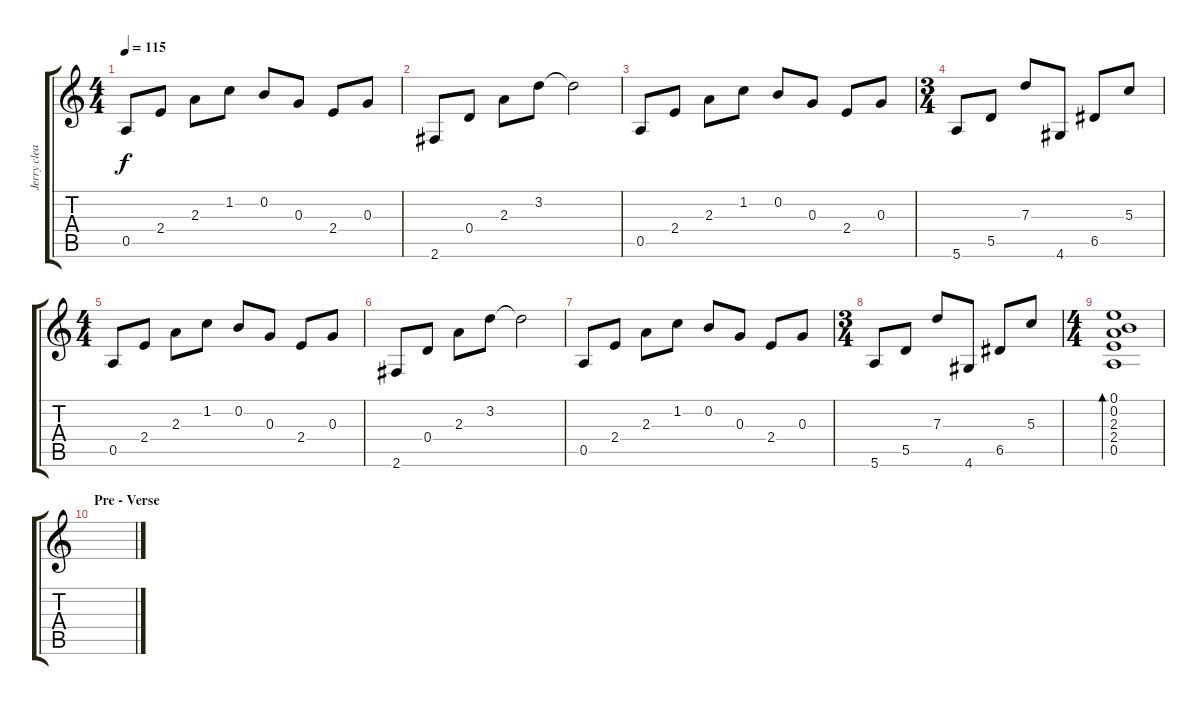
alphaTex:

\track ("Jerry clean" "Jerry clea") {instrument acousticguitarsteel}
\staff {score tabs}
\tuning (E4 B3 G3 D3 A2 E2) {hide}
\ts (4 4)
\tempo 115
\clef g2
\ks c
0.5.8{dy f} 2.4.8 2.3.8 1.2.8 0.2.8 0.3.8 2.4.8 0.3.8 |
2.6.8 0.4.8 2.3.8 3.2.8 3.2{t}.2 |
0.5.8 2.4.8 2.3.8 1.2.8 0.2.8 0.3.8 2.4.8 0.3.8 |
\ts (3 4)
5.6.8 5.5.8 7.3.8 4.6.8 6.5.8 5.3.8 |
\ts (4 4)
0.5.8 2.4.8 2.3.8 1.2.8 0.2.8 0.3.8 2.4.8 0.3.8 |
2.6.8 0.4.8 2.3.8 3.2.8 3.2{t}.2 |
0.5.8 2.4.8 2.3.8 1.2.8 0.2.8 0.3.8 2.4.8 0.3.8 |
\ts (3 4)
5.6.8 5.5.8 7.3.8 4.6.8 6.5.8 5.3.8 |
\ts (4 4)
(0.1 0.2 2.3 2.4 0.5).1{bd 60} |
\section ("" "Pre - Verse")
